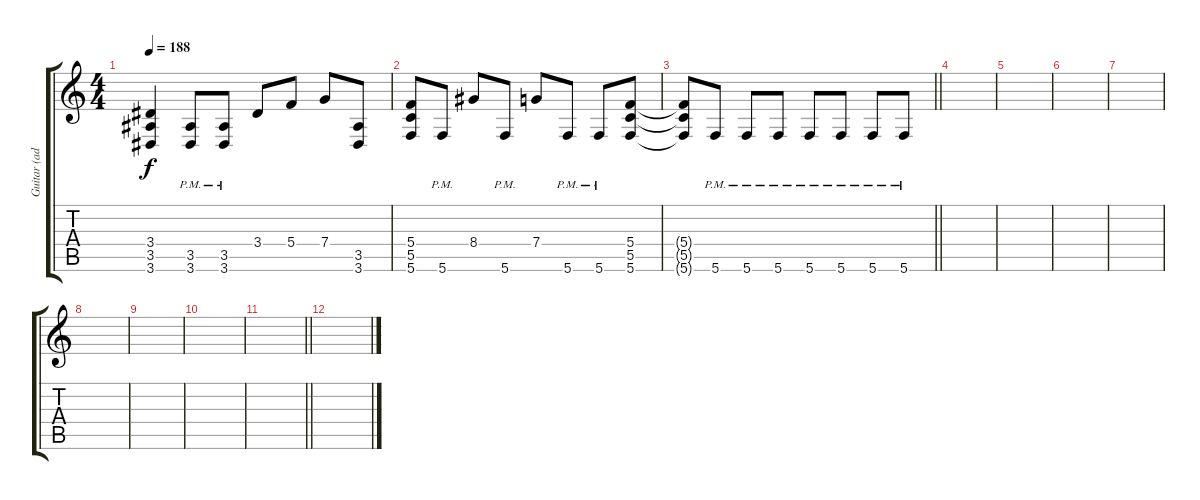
\track ("Guitar (add.)" "Guitar (ad") {instrument overdrivenguitar}
\staff {score tabs}
\tuning (D4 A3 F3 C3 G2 C2) {hide}
\ts (4 4)
\tempo 188
\clef g2
\ks c
(3.4{t} 3.5{t} 3.6{t}).4{dy f} (3.5{pm} 3.6{pm}).8 (3.5{pm} 3.6{pm}).8 3.4.8 5.4.8 7.4.8 (3.5 3.6).8 |
(5.4 5.5 5.6).8 5.6{pm}.8 8.4.8 5.6{pm}.8 7.4.8 5.6{pm}.8 5.6{pm}.8 (5.4 5.5 5.6).8 |
\barLineRight lightlight
(5.4{t} 5.5{t} 5.6{t}).8 5.6{pm}.8 5.6{pm}.8 5.6{pm}.8 5.6{pm}.8 5.6{pm}.8 5.6{pm}.8 5.6{pm}.8 |
\section ("" " ")
|
|
|
|
|
|
|
\barLineRight lightlight
|
\section ("" " ")
